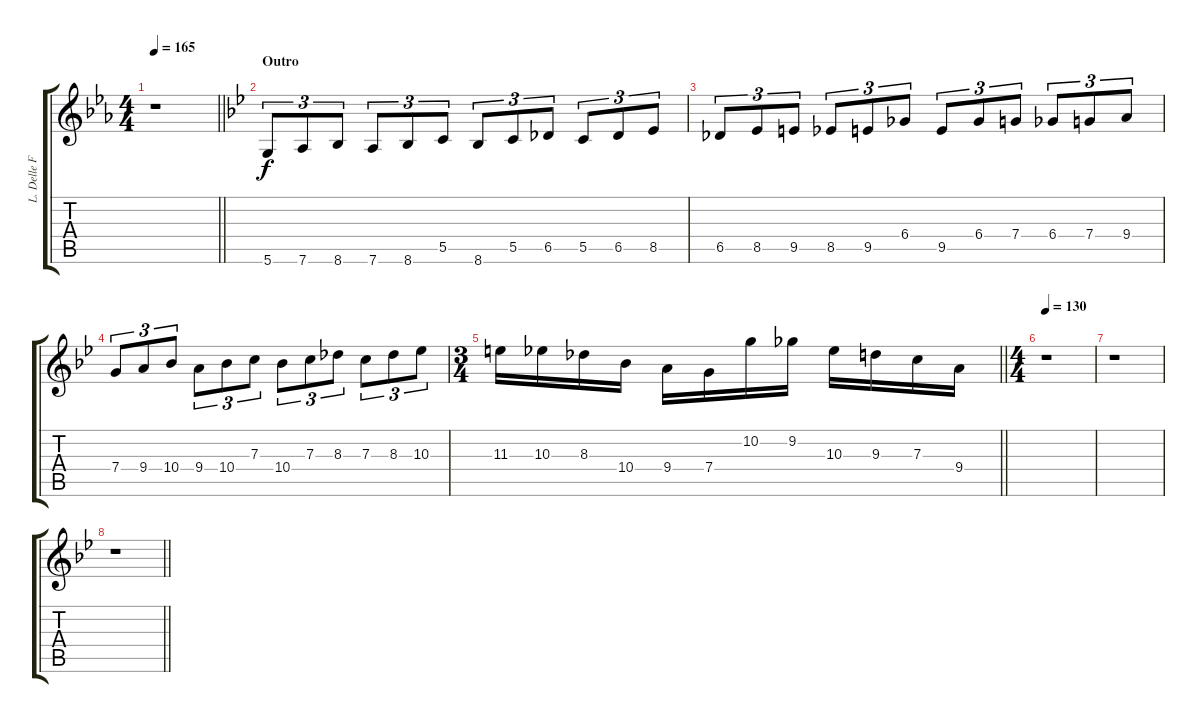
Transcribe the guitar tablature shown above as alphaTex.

\track ("L. Delle Fave (Lead Guitar)" "L. Delle F") {instrument overdrivenguitar}
\staff {score tabs}
\tuning (D4 A3 F3 C3 G2 D2) {hide}
\ts (4 4)
\tempo 165
\clef g2
\barLineRight lightlight
\ks cminor
r.1{dy f} |
\section ("" "Outro")
\ks gminor
5.6.8{tu (3 2) balance 3} 7.6.8{tu (3 2)} 8.6.8{tu (3 2)} 7.6.8{tu (3 2)} 8.6.8{tu (3 2)} 5.5.8{tu (3 2)} 8.6.8{tu (3 2)} 5.5.8{tu (3 2)} 6.5.8{tu (3 2)} 5.5.8{tu (3 2)} 6.5.8{tu (3 2)} 8.5.8{tu (3 2)} |
6.5.8{tu (3 2)} 8.5.8{tu (3 2)} 9.5.8{tu (3 2)} 8.5.8{tu (3 2)} 9.5.8{tu (3 2)} 6.4.8{tu (3 2)} 9.5.8{tu (3 2)} 6.4.8{tu (3 2)} 7.4.8{tu (3 2)} 6.4.8{tu (3 2)} 7.4.8{tu (3 2)} 9.4.8{tu (3 2)} |
7.4.8{tu (3 2)} 9.4.8{tu (3 2)} 10.4.8{tu (3 2)} 9.4.8{tu (3 2)} 10.4.8{tu (3 2)} 7.3.8{tu (3 2)} 10.4.8{tu (3 2)} 7.3.8{tu (3 2)} 8.3.8{tu (3 2)} 7.3.8{tu (3 2)} 8.3.8{tu (3 2)} 10.3.8{tu (3 2)} |
\ts (3 4)
\barLineRight lightlight
11.3.16 10.3.16 8.3.16 10.4.16 9.4.16 7.4.16 10.2.16 9.2.16 10.3.16 9.3.16 7.3.16 9.4.16 |
\ts (4 4)
\tempo 130
r.1 |
r.1 |
\barLineRight lightlight
r.1
